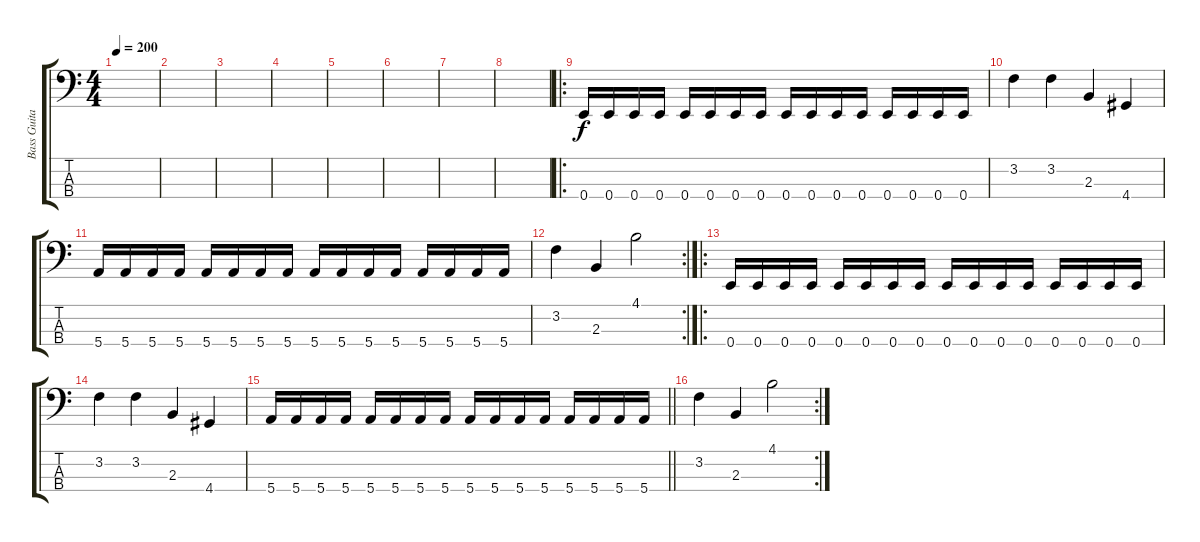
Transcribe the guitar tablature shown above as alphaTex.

\track ("Bass Guitar" "Bass Guita") {instrument electricbasspick}
\staff {score tabs}
\tuning (G2 D2 A1 E1) {hide}
\ts (4 4)
\tempo 200
\clef f4
\ks c
|
|
|
|
|
|
|
|
\ro
0.4.16 0.4.16 0.4.16 0.4.16 0.4.16 0.4.16 0.4.16 0.4.16 0.4.16 0.4.16 0.4.16 0.4.16 0.4.16 0.4.16 0.4.16 0.4.16 |
3.2.4 3.2.4 2.3.4 4.4.4 |
5.4.16 5.4.16 5.4.16 5.4.16 5.4.16 5.4.16 5.4.16 5.4.16 5.4.16 5.4.16 5.4.16 5.4.16 5.4.16 5.4.16 5.4.16 5.4.16 |
\rc 2
3.2.4 2.3.4 4.1.2 |
\ro
0.4.16 0.4.16 0.4.16 0.4.16 0.4.16 0.4.16 0.4.16 0.4.16 0.4.16 0.4.16 0.4.16 0.4.16 0.4.16 0.4.16 0.4.16 0.4.16 |
3.2.4 3.2.4 2.3.4 4.4.4 |
\barLineRight lightlight
5.4.16 5.4.16 5.4.16 5.4.16 5.4.16 5.4.16 5.4.16 5.4.16 5.4.16 5.4.16 5.4.16 5.4.16 5.4.16 5.4.16 5.4.16 5.4.16 |
\rc 2
3.2.4 2.3.4 4.1.2
